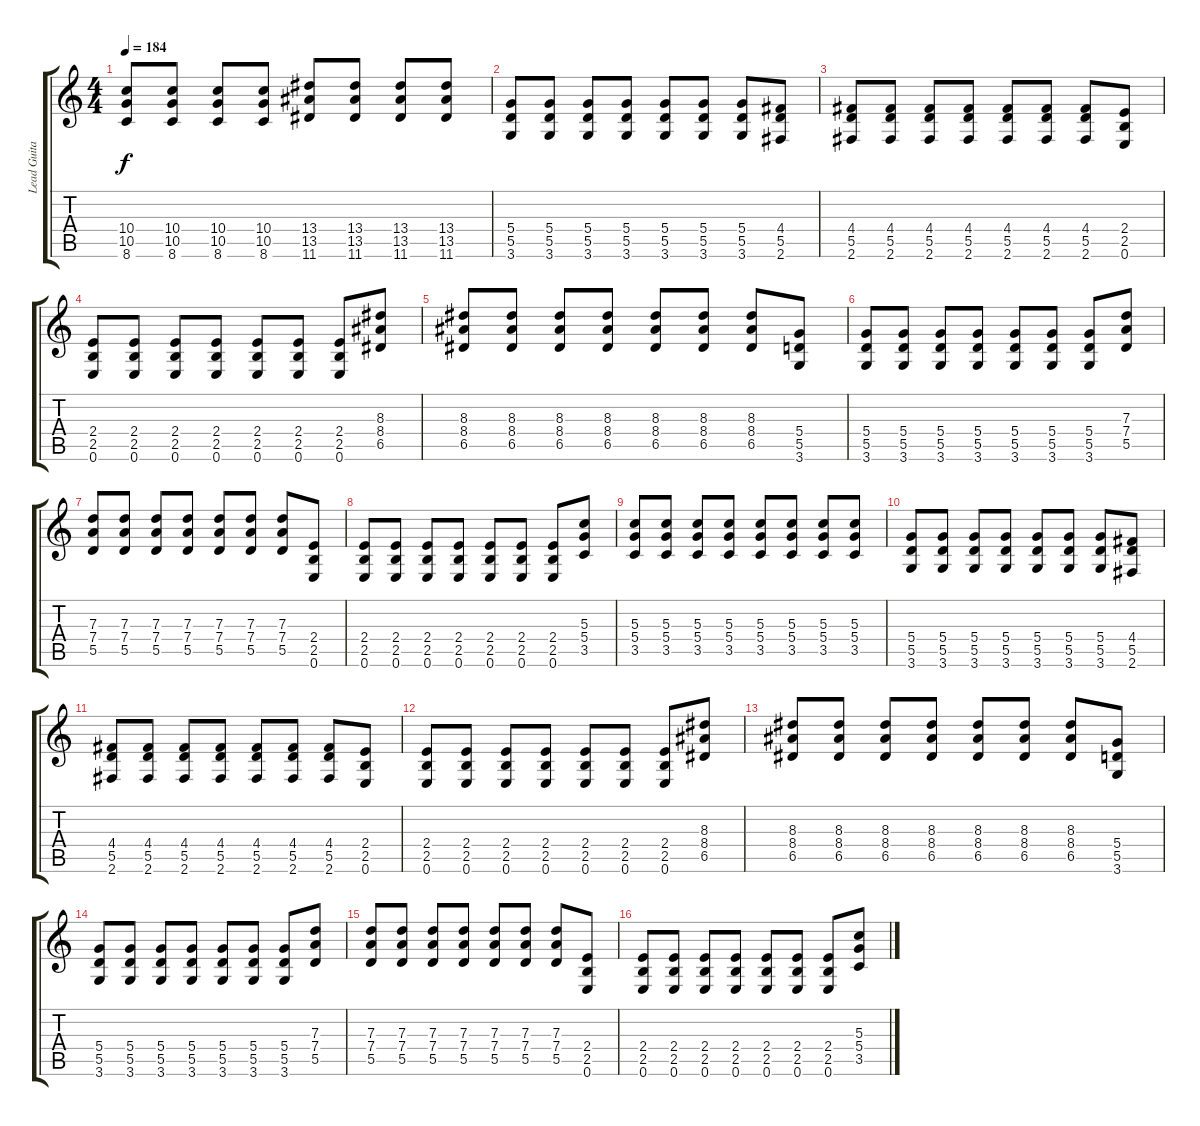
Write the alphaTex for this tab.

\track ("Lead Guitar" "Lead Guita") {instrument distortionguitar}
\staff {score tabs}
\tuning (E4 B3 G3 D3 A2 E2) {hide}
\ts (4 4)
\tempo 184
\clef g2
\ks c
(10.4 10.5 8.6).8{dy f} (10.4 10.5 8.6).8 (10.4 10.5 8.6).8 (10.4 10.5 8.6).8 (13.4 13.5 11.6).8 (13.4 13.5 11.6).8 (13.4 13.5 11.6).8 (13.4 13.5 11.6).8 |
(5.4 5.5 3.6).8 (5.4 5.5 3.6).8 (5.4 5.5 3.6).8 (5.4 5.5 3.6).8 (5.4 5.5 3.6).8 (5.4 5.5 3.6).8 (5.4 5.5 3.6).8 (4.4 5.5 2.6).8 |
(4.4 5.5 2.6).8 (4.4 5.5 2.6).8 (4.4 5.5 2.6).8 (4.4 5.5 2.6).8 (4.4 5.5 2.6).8 (4.4 5.5 2.6).8 (4.4 5.5 2.6).8 (2.4 2.5 0.6).8 |
(2.4 2.5 0.6).8 (2.4 2.5 0.6).8 (2.4 2.5 0.6).8 (2.4 2.5 0.6).8 (2.4 2.5 0.6).8 (2.4 2.5 0.6).8 (2.4 2.5 0.6).8 (8.3 8.4 6.5).8 |
(8.3 8.4 6.5).8 (8.3 8.4 6.5).8 (8.3 8.4 6.5).8 (8.3 8.4 6.5).8 (8.3 8.4 6.5).8 (8.3 8.4 6.5).8 (8.3 8.4 6.5).8 (5.4 5.5 3.6).8 |
(5.4 5.5 3.6).8 (5.4 5.5 3.6).8 (5.4 5.5 3.6).8 (5.4 5.5 3.6).8 (5.4 5.5 3.6).8 (5.4 5.5 3.6).8 (5.4 5.5 3.6).8 (7.3 7.4 5.5).8 |
(7.3 7.4 5.5).8 (7.3 7.4 5.5).8 (7.3 7.4 5.5).8 (7.3 7.4 5.5).8 (7.3 7.4 5.5).8 (7.3 7.4 5.5).8 (7.3 7.4 5.5).8 (2.4 2.5 0.6).8 |
(2.4 2.5 0.6).8 (2.4 2.5 0.6).8 (2.4 2.5 0.6).8 (2.4 2.5 0.6).8 (2.4 2.5 0.6).8 (2.4 2.5 0.6).8 (2.4 2.5 0.6).8 (5.3 5.4 3.5).8 |
(5.3 5.4 3.5).8 (5.3 5.4 3.5).8 (5.3 5.4 3.5).8 (5.3 5.4 3.5).8 (5.3 5.4 3.5).8 (5.3 5.4 3.5).8 (5.3 5.4 3.5).8 (5.3 5.4 3.5).8 |
(5.4 5.5 3.6).8 (5.4 5.5 3.6).8 (5.4 5.5 3.6).8 (5.4 5.5 3.6).8 (5.4 5.5 3.6).8 (5.4 5.5 3.6).8 (5.4 5.5 3.6).8 (4.4 5.5 2.6).8 |
(4.4 5.5 2.6).8 (4.4 5.5 2.6).8 (4.4 5.5 2.6).8 (4.4 5.5 2.6).8 (4.4 5.5 2.6).8 (4.4 5.5 2.6).8 (4.4 5.5 2.6).8 (2.4 2.5 0.6).8 |
(2.4 2.5 0.6).8 (2.4 2.5 0.6).8 (2.4 2.5 0.6).8 (2.4 2.5 0.6).8 (2.4 2.5 0.6).8 (2.4 2.5 0.6).8 (2.4 2.5 0.6).8 (8.3 8.4 6.5).8 |
(8.3 8.4 6.5).8 (8.3 8.4 6.5).8 (8.3 8.4 6.5).8 (8.3 8.4 6.5).8 (8.3 8.4 6.5).8 (8.3 8.4 6.5).8 (8.3 8.4 6.5).8 (5.4 5.5 3.6).8 |
(5.4 5.5 3.6).8 (5.4 5.5 3.6).8 (5.4 5.5 3.6).8 (5.4 5.5 3.6).8 (5.4 5.5 3.6).8 (5.4 5.5 3.6).8 (5.4 5.5 3.6).8 (7.3 7.4 5.5).8 |
(7.3 7.4 5.5).8 (7.3 7.4 5.5).8 (7.3 7.4 5.5).8 (7.3 7.4 5.5).8 (7.3 7.4 5.5).8 (7.3 7.4 5.5).8 (7.3 7.4 5.5).8 (2.4 2.5 0.6).8 |
(2.4 2.5 0.6).8 (2.4 2.5 0.6).8 (2.4 2.5 0.6).8 (2.4 2.5 0.6).8 (2.4 2.5 0.6).8 (2.4 2.5 0.6).8 (2.4 2.5 0.6).8 (5.3 5.4 3.5).8
